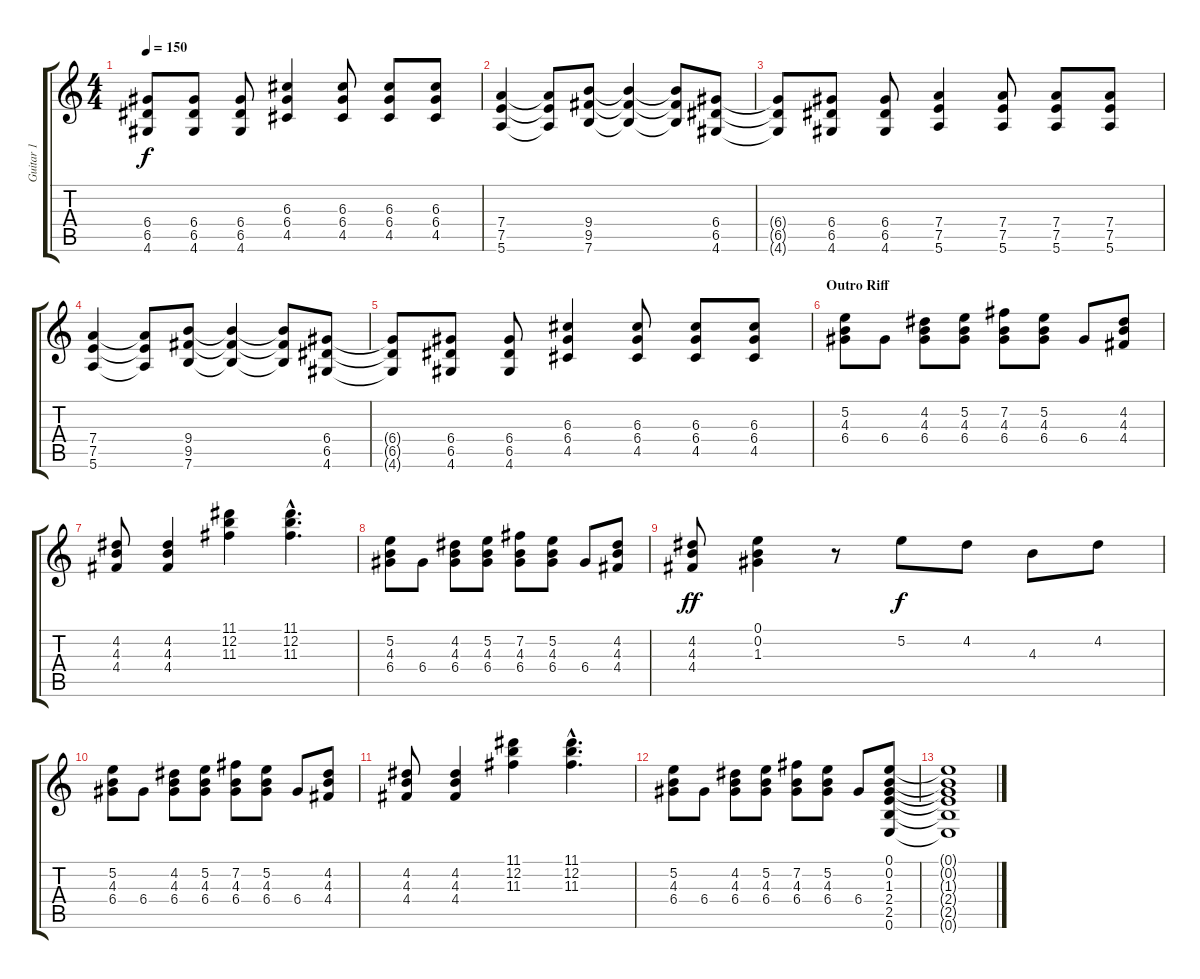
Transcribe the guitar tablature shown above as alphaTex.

\track ("Guitar 1" "Guitar 1") {instrument overdrivenguitar}
\staff {score tabs}
\tuning (E4 B3 G3 D3 A2 E2) {hide}
\ts (4 4)
\tempo 150
\clef g2
\ks c
(6.4{t} 6.5{t} 4.6{t}).8{dy f} (6.4 6.5 4.6).8 (6.4 6.5 4.6).8 (6.3 6.4 4.5).4 (6.3 6.4 4.5).8 (6.3 6.4 4.5).8 (6.3 6.4 4.5).8 |
(7.4 7.5 5.6).4 (7.4{t} 7.5{t} 5.6{t}).8 (9.4 9.5 7.6).8 (9.4{t} 9.5{t} 7.6{t}).4 (9.4{t} 9.5{t} 7.6{t}).8 (6.4 6.5 4.6).8 |
(6.4{t} 6.5{t} 4.6{t}).8 (6.4 6.5 4.6).8 (6.4 6.5 4.6).8 (7.4 7.5 5.6).4 (7.4 7.5 5.6).8 (7.4 7.5 5.6).8 (7.4 7.5 5.6).8 |
(7.4 7.5 5.6).4 (7.4{t} 7.5{t} 5.6{t}).8 (9.4 9.5 7.6).8 (9.4{t} 9.5{t} 7.6{t}).4 (9.4{t} 9.5{t} 7.6{t}).8 (6.4 6.5 4.6).8 |
(6.4{t} 6.5{t} 4.6{t}).8 (6.4 6.5 4.6).8 (6.4 6.5 4.6).8 (6.3 6.4 4.5).4 (6.3 6.4 4.5).8 (6.3 6.4 4.5).8 (6.3 6.4 4.5).8 |
\section ("" "Outro Riff")
(5.2 4.3 6.4).8 6.4.8 (4.2 4.3 6.4).8 (5.2 4.3 6.4).8 (7.2 4.3 6.4).8 (5.2 4.3 6.4).8 6.4.8 (4.2 4.3 4.4).8 |
(4.2 4.3 4.4).8 (4.2 4.3 4.4).4 (11.1 12.2 11.3).4 (11.1{hac} 12.2{hac} 11.3{hac}).4{d} |
(5.2 4.3 6.4).8 6.4.8 (4.2 4.3 6.4).8 (5.2 4.3 6.4).8 (7.2 4.3 6.4).8 (5.2 4.3 6.4).8 6.4.8 (4.2 4.3 4.4).8 |
(4.2 4.3 4.4).8{dy ff} (0.1 0.2 1.3).4 r.8 5.2.8{dy f} 4.2.8 4.3.8 4.2.8 |
(5.2 4.3 6.4).8 6.4.8 (4.2 4.3 6.4).8 (5.2 4.3 6.4).8 (7.2 4.3 6.4).8 (5.2 4.3 6.4).8 6.4.8 (4.2 4.3 4.4).8 |
(4.2 4.3 4.4).8 (4.2 4.3 4.4).4 (11.1 12.2 11.3).4 (11.1{hac} 12.2{hac} 11.3{hac}).4{d} |
(5.2 4.3 6.4).8 6.4.8 (4.2 4.3 6.4).8 (5.2 4.3 6.4).8 (7.2 4.3 6.4).8 (5.2 4.3 6.4).8 6.4.8 (0.1 0.2 1.3 2.4 2.5 0.6).8 |
(0.1{t} 0.2{t} 1.3{t} 2.4{t} 2.5{t} 0.6{t}).1
